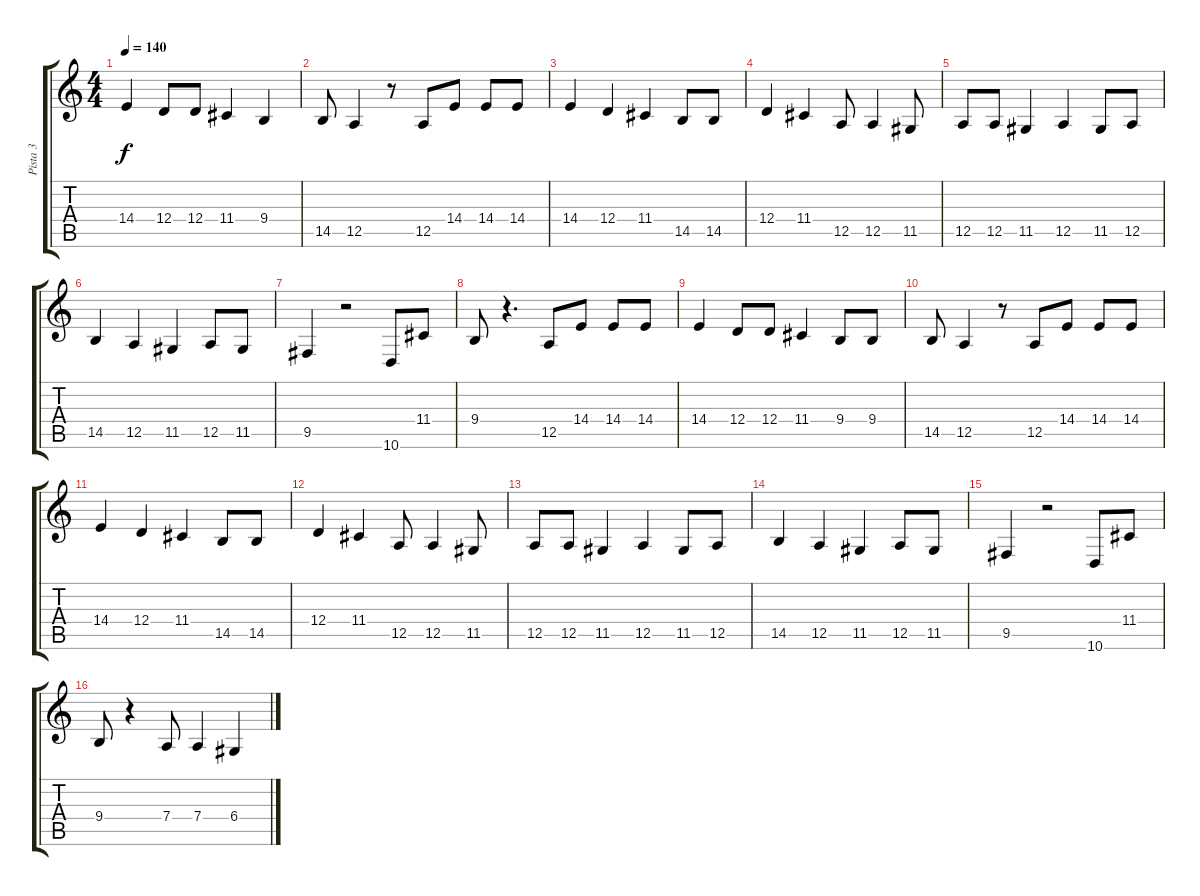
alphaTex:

\track ("Pista 3" "Pista 3") {instrument lead6voice}
\staff {score tabs}
\tuning (E4 B3 G3 D3 A2 E2) {hide}
\ts (4 4)
\tempo 140
\clef g2
\ks c
14.4.4{dy f} 12.4.8 12.4.8 11.4.4 9.4.4 |
14.5.8 12.5.4 r.8 12.5.8 14.4.8 14.4.8 14.4.8 |
14.4.4 12.4.4 11.4.4 14.5.8 14.5.8 |
12.4.4 11.4.4 12.5.8 12.5.4 11.5.8 |
12.5.8 12.5.8 11.5.4 12.5.4 11.5.8 12.5.8 |
14.5.4 12.5.4 11.5.4 12.5.8 11.5.8 |
9.5.4 r.2 10.6.8 11.4.8 |
9.4.8 r.4{d} 12.5.8 14.4.8 14.4.8 14.4.8 |
14.4.4 12.4.8 12.4.8 11.4.4 9.4.8 9.4.8 |
14.5.8 12.5.4 r.8 12.5.8 14.4.8 14.4.8 14.4.8 |
14.4.4 12.4.4 11.4.4 14.5.8 14.5.8 |
12.4.4 11.4.4 12.5.8 12.5.4 11.5.8 |
12.5.8 12.5.8 11.5.4 12.5.4 11.5.8 12.5.8 |
14.5.4 12.5.4 11.5.4 12.5.8 11.5.8 |
9.5.4 r.2 10.6.8 11.4.8 |
9.4.8 r.4 7.4.8 7.4.4 6.4.4
